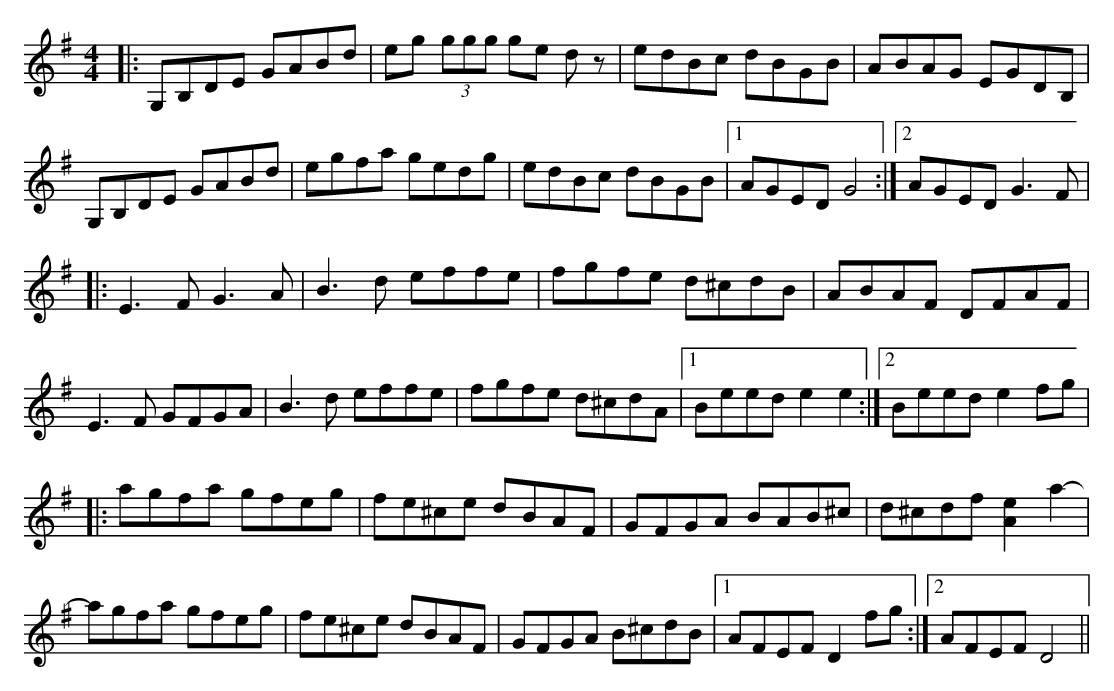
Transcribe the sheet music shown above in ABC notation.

X:1
M:4/4
K:G
|:G,B,DE GABd|eg (3ggg ge d z|edBc dBGB|ABAG EGDB,|
G,B,DE GABd|egfa gedg|edBc dBGB|1 AGED G4:|2 AGED G3 F|
|:E3 F G3 A|B3 d effe|fgfe d^cdB|ABAF DFAF|
E3 F GFGA|B3 d effe|fgfe d^cdA|1 Beed e2 e2:|2 Beed e2 fg|
|:agfa gfeg|fe^ce dBAF|GFGA BAB^c|d^cdf [eA]2 a2-|
-agfa gfeg|fe^ce dBAF|GFGA B^cdB|1 AFEF D2 fg:|2 AFEF D4||
